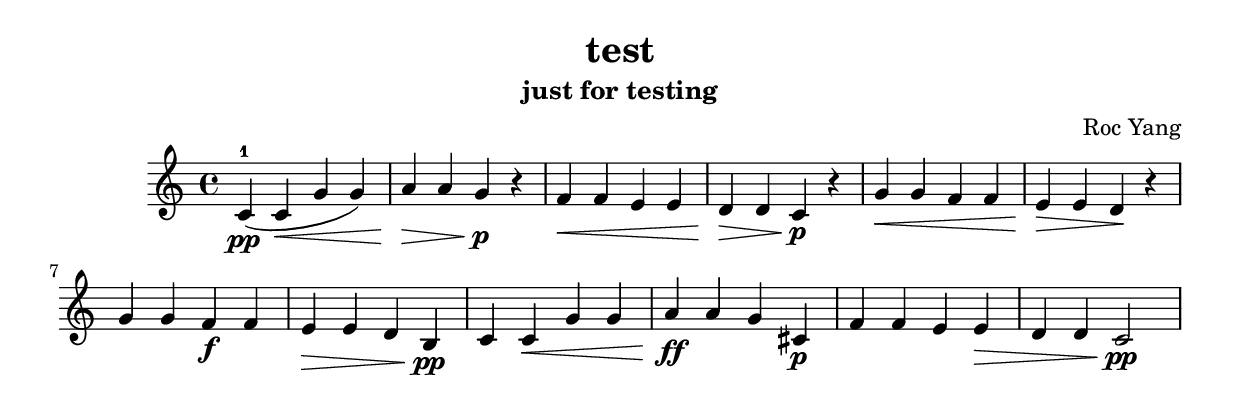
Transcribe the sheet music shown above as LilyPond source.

\header {
  title = "test"
  subtitle = "just for testing"
  composer = "Roc Yang"
}
\language "english"
\time 4/4
\key c\major

\score {
  \relative c' {
    c4\pp-1 (c\< g' g) a\> a g\p r
    f\< f e e d\> d c\p r
    g'\< g f f e\> e d\! r
    g g f\f f e\> e d b\pp
    c c\< g' g a\ff a g cs,\p
    f f e e\> d d c2\pp

  }

  \layout {}
  \midi {}
}